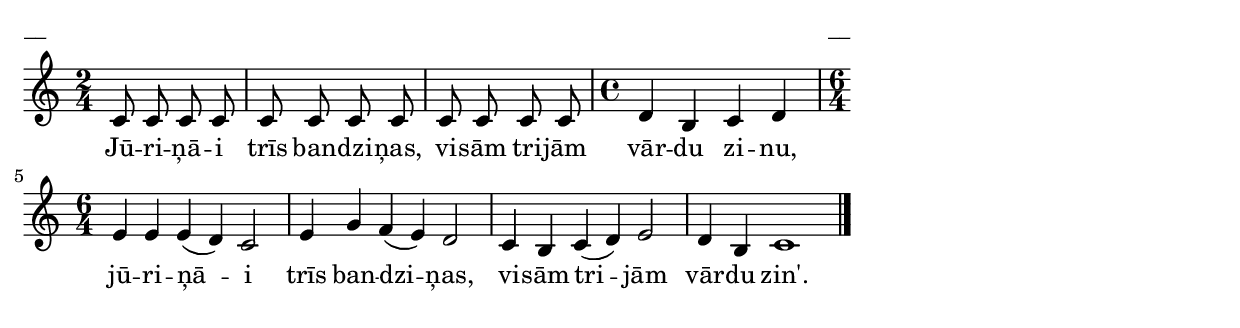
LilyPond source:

\version "2.13.16"
%\header {
%    title = "Jūriņāi trīs bandziņas"
%}
\paper {
line-width = 14\cm
left-margin = 0.4\cm
between-system-padding = 0.1\cm
between-system-space = 0.1\cm
}
\layout {
indent = #0
ragged-last = ##f
}


voiceA = \relative c' {
\clef "treble"
\key c \major
\time 2/4
c8 c c c |
c8 c c c |
c8 c c c |
\time 4/4 
d4 b c d |
\time 6/4 
e4 e e( d) c2 |
e4 g f( e) d2 |
c4 b c( d) e2 |
d4 b c1 |
\bar "|."
} 


lyricA = \lyricmode {
Jū -- ri -- ņā -- i trīs ban -- dzi -- ņas, vi -- sām tri -- jām vār -- du zi -- nu,
jū -- ri -- ņā -- i trīs ban -- dzi -- ņas, vi -- sām tri -- jām vār -- du zin'.
} 


fullScore = <<
\new Staff {
<<
\new Voice = "voiceA" { \oneVoice \autoBeamOff \voiceA }
\lyricsto "voiceA" \new Lyrics \lyricA
>>
}
>>

\score {
\fullScore
\header { piece = "__" opus = "__" }
}
\markup { \with-color #(x11-color 'white) \sans \smaller "__" }
\score {
\unfoldRepeats
\fullScore
\midi {
\context { \Staff \remove "Staff_performer" }
\context { \Voice \consists "Staff_performer" }
}
}



